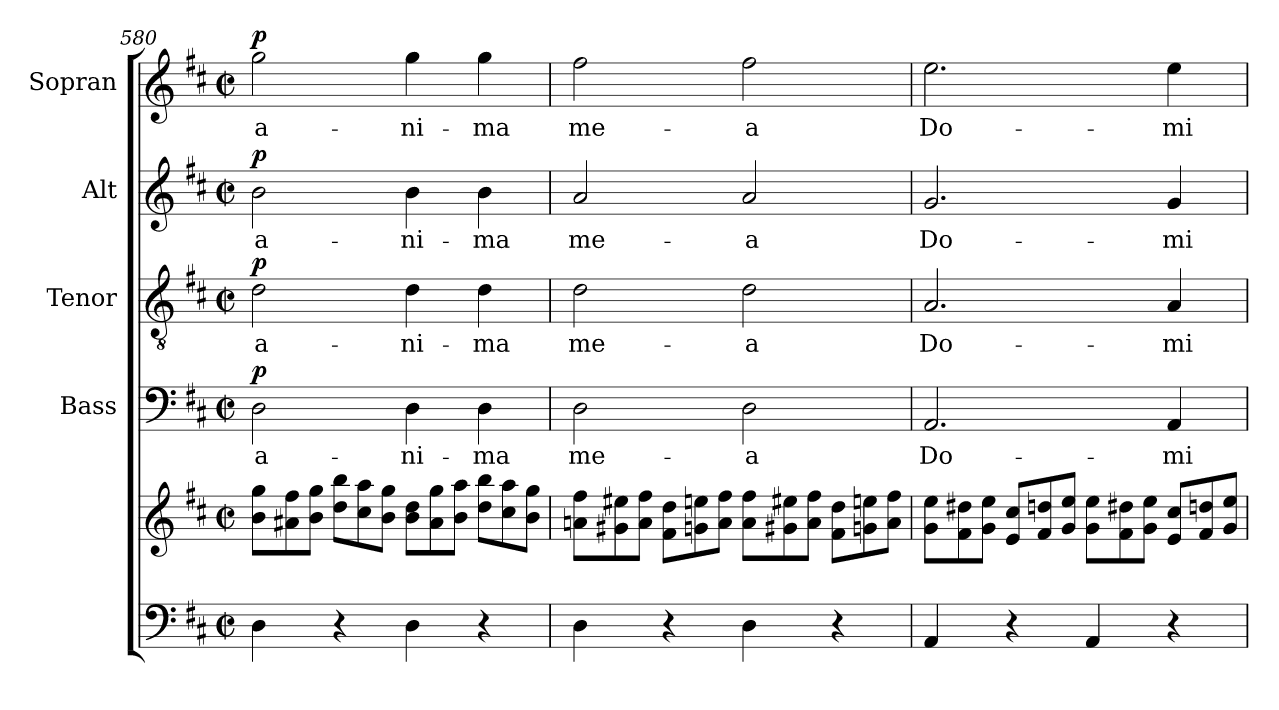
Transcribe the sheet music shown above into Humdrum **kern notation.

**kern	**kern	**kern	**text	**dynam	**kern	**text	**dynam	**kern	**text	**dynam	**kern	**text	**dynam
*part5	*part5	*part4	*part4	*part4	*part3	*part3	*part3	*part2	*part2	*part2	*part1	*part1	*part1
*staff6	*staff5	*staff4	*staff4	*staff4	*staff3	*staff3	*staff3	*staff2	*staff2	*staff2	*staff1	*staff1	*staff1
*	*	*I"Bass	*	*	*I"Tenor	*	*	*I"Alt	*	*	*I"Sopran	*	*
*	*	*I'B.	*	*	*I'T.	*	*	*I'A.	*	*	*I'S.	*	*
*clefF4	*clefG2	*clefF4	*	*	*clefGv2	*	*	*clefG2	*	*	*clefG2	*	*
*k[f#c#]	*k[f#c#]	*k[f#c#]	*	*	*k[f#c#]	*	*	*k[f#c#]	*	*	*k[f#c#]	*	*
*D:	*D:	*D:	*	*	*D:	*	*	*D:	*	*	*D:	*	*
*M2/2	*M2/2	*M2/2	*	*	*M2/2	*	*	*M2/2	*	*	*M2/2	*	*
*met(c|)	*met(c|)	*met(c|)	*	*	*met(c|)	*	*	*met(c|)	*	*	*met(c|)	*	*
*	*Xtuplet	*	*	*	*	*	*	*	*	*	*	*	*
=580	=580	=580	=580	=580	=580	=580	=580	=580	=580	=580	=580	=580	=580
!	!	!	!LO:LY:b	!LO:DY:a	!	!LO:LY:b	!LO:DY:a	!	!LO:LY:b	!LO:DY:a	!	!LO:LY:b	!LO:DY:a
4D\	12b\ 12gg\L	2D\	a-	p	2d\	a-	p	2b\	a-	p	2gg\	a-	p
.	12a#X\ 12ff#\	.	.	.	.	.	.	.	.	.	.	.	.
.	12b\ 12gg\J	.	.	.	.	.	.	.	.	.	.	.	.
4r	12dd\ 12bb\L	.	.	.	.	.	.	.	.	.	.	.	.
.	12cc#\ 12aa\	.	.	.	.	.	.	.	.	.	.	.	.
.	12b\ 12gg\J	.	.	.	.	.	.	.	.	.	.	.	.
!	!	!	!LO:LY:b	!	!	!LO:LY:b	!	!	!LO:LY:b	!	!	!LO:LY:b	!
4D\	12b\ 12dd\L	4D\	-ni-	.	4d\	-ni-	.	4b\	-ni-	.	4gg\	-ni-	.
.	12a#\ 12gg\	.	.	.	.	.	.	.	.	.	.	.	.
.	12b\ 12aa\J	.	.	.	.	.	.	.	.	.	.	.	.
!	!	!	!LO:LY:b	!	!	!LO:LY:b	!	!	!LO:LY:b	!	!	!LO:LY:b	!
4r	12dd\ 12bb\L	4D\	-ma	.	4d\	-ma	.	4b\	-ma	.	4gg\	-ma	.
.	12cc#\ 12aa\	.	.	.	.	.	.	.	.	.	.	.	.
.	12b\ 12gg\J	.	.	.	.	.	.	.	.	.	.	.	.
=581	=581	=581	=581	=581	=581	=581	=581	=581	=581	=581	=581	=581	=581
!	!	!	!LO:LY:b	!	!	!LO:LY:b	!	!	!LO:LY:b	!	!	!LO:LY:b	!
4D\	12an\ 12ff#\L	2D\	me-	.	2d\	me-	.	2a/	me-	.	2ff#\	me-	.
.	12g#X\ 12ee#X\	.	.	.	.	.	.	.	.	.	.	.	.
.	12a\ 12ff#\J	.	.	.	.	.	.	.	.	.	.	.	.
4r	12f#\ 12dd\L	.	.	.	.	.	.	.	.	.	.	.	.
.	12gn\ 12een\	.	.	.	.	.	.	.	.	.	.	.	.
.	12a\ 12ff#\J	.	.	.	.	.	.	.	.	.	.	.	.
!	!	!	!LO:LY:b	!	!	!LO:LY:b	!	!	!LO:LY:b	!	!	!LO:LY:b	!
4D\	12a\ 12ff#\L	2D\	-a	.	2d\	-a	.	2a/	-a	.	2ff#\	-a	.
.	12g#X\ 12ee#X\	.	.	.	.	.	.	.	.	.	.	.	.
.	12a\ 12ff#\J	.	.	.	.	.	.	.	.	.	.	.	.
4r	12f#\ 12dd\L	.	.	.	.	.	.	.	.	.	.	.	.
.	12gn\ 12een\	.	.	.	.	.	.	.	.	.	.	.	.
.	12a\ 12ff#\J	.	.	.	.	.	.	.	.	.	.	.	.
!!LO:LB:g=z
=582	=582	=582	=582	=582	=582	=582	=582	=582	=582	=582	=582	=582	=582
!	!	!	!LO:LY:b	!	!	!LO:LY:b	!	!	!LO:LY:b	!	!	!LO:LY:b	!
4AA/	12g\ 12ee\L	2.AA/	Do-	.	2.A/	Do-	.	2.g/	Do-	.	2.ee\	Do-	.
.	12f#\ 12dd#X\	.	.	.	.	.	.	.	.	.	.	.	.
.	12g\ 12ee\J	.	.	.	.	.	.	.	.	.	.	.	.
4r	12e/ 12cc#/L	.	.	.	.	.	.	.	.	.	.	.	.
.	12f#/ 12ddn/	.	.	.	.	.	.	.	.	.	.	.	.
.	12g/ 12ee/J	.	.	.	.	.	.	.	.	.	.	.	.
4AA/	12g\ 12ee\L	.	.	.	.	.	.	.	.	.	.	.	.
.	12f#\ 12dd#X\	.	.	.	.	.	.	.	.	.	.	.	.
.	12g\ 12ee\J	.	.	.	.	.	.	.	.	.	.	.	.
!	!	!	!LO:LY:b	!	!	!LO:LY:b	!	!	!LO:LY:b	!	!	!LO:LY:b	!
4r	12e/ 12cc#/L	4AA/	-mi-	.	4A/	-mi-	.	4g/	-mi-	.	4ee\	-mi-	.
.	12f#/ 12ddn/	.	.	.	.	.	.	.	.	.	.	.	.
.	12g/ 12ee/J	.	.	.	.	.	.	.	.	.	.	.	.
=	=	=	=	=	=	=	=	=	=	=	=	=	=
*-	*-	*-	*-	*-	*-	*-	*-	*-	*-	*-	*-	*-	*-
